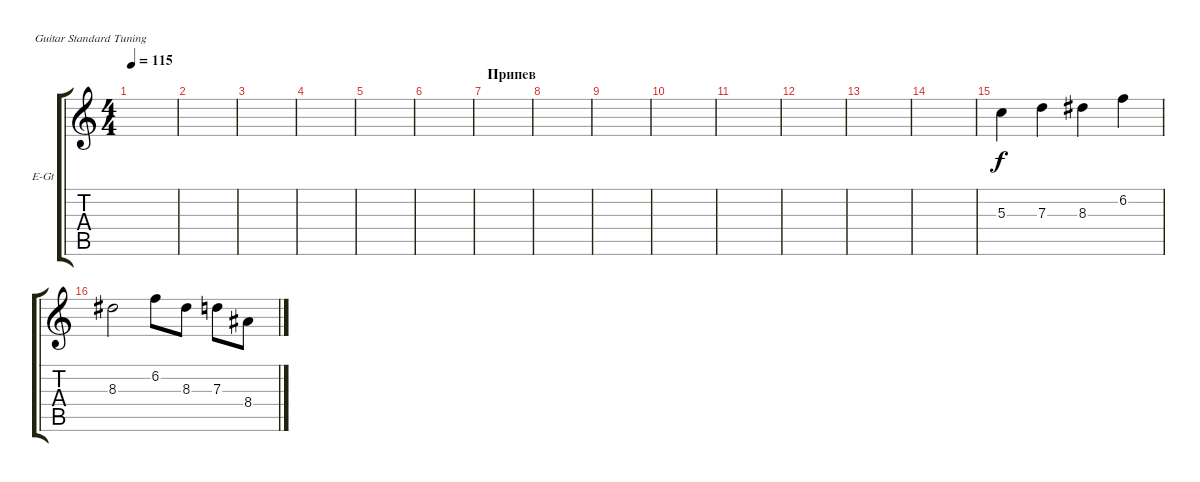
\defaultSystemsLayout 4
\bracketExtendMode groupsimilarinstruments
\firstSystemTrackNameOrientation horizontal
\otherSystemsTrackNameOrientation horizontal
\track ("Electric Guitar" "E-Gt") {instrument distortionguitar}
\staff {score tabs}
\tuning (E4 B3 G3 D3 A2 E2)
\ts (4 4)
\tempo 115
\clef g2
\scale
0.333333
\ks c
|
\scale
0.333333 |
\scale
0.333333 |
\scale
0.333333 |
\scale
0.333333 |
\scale
0.333333 |
\section ("" "Припев")
\scale
0.333333 |
\scale
0.333333 |
\scale
0.333333 |
\scale
0.333333 |
\scale
0.333333 |
\scale
0.333333 |
\scale
0.333333 |
\scale
0.333333 |
\scale
0.333333 5.3.4 7.3.4 8.3.4 6.2.4 |
\scale
0.333333 8.3.2 6.2.8 8.3.8 7.3.8 8.4.8
